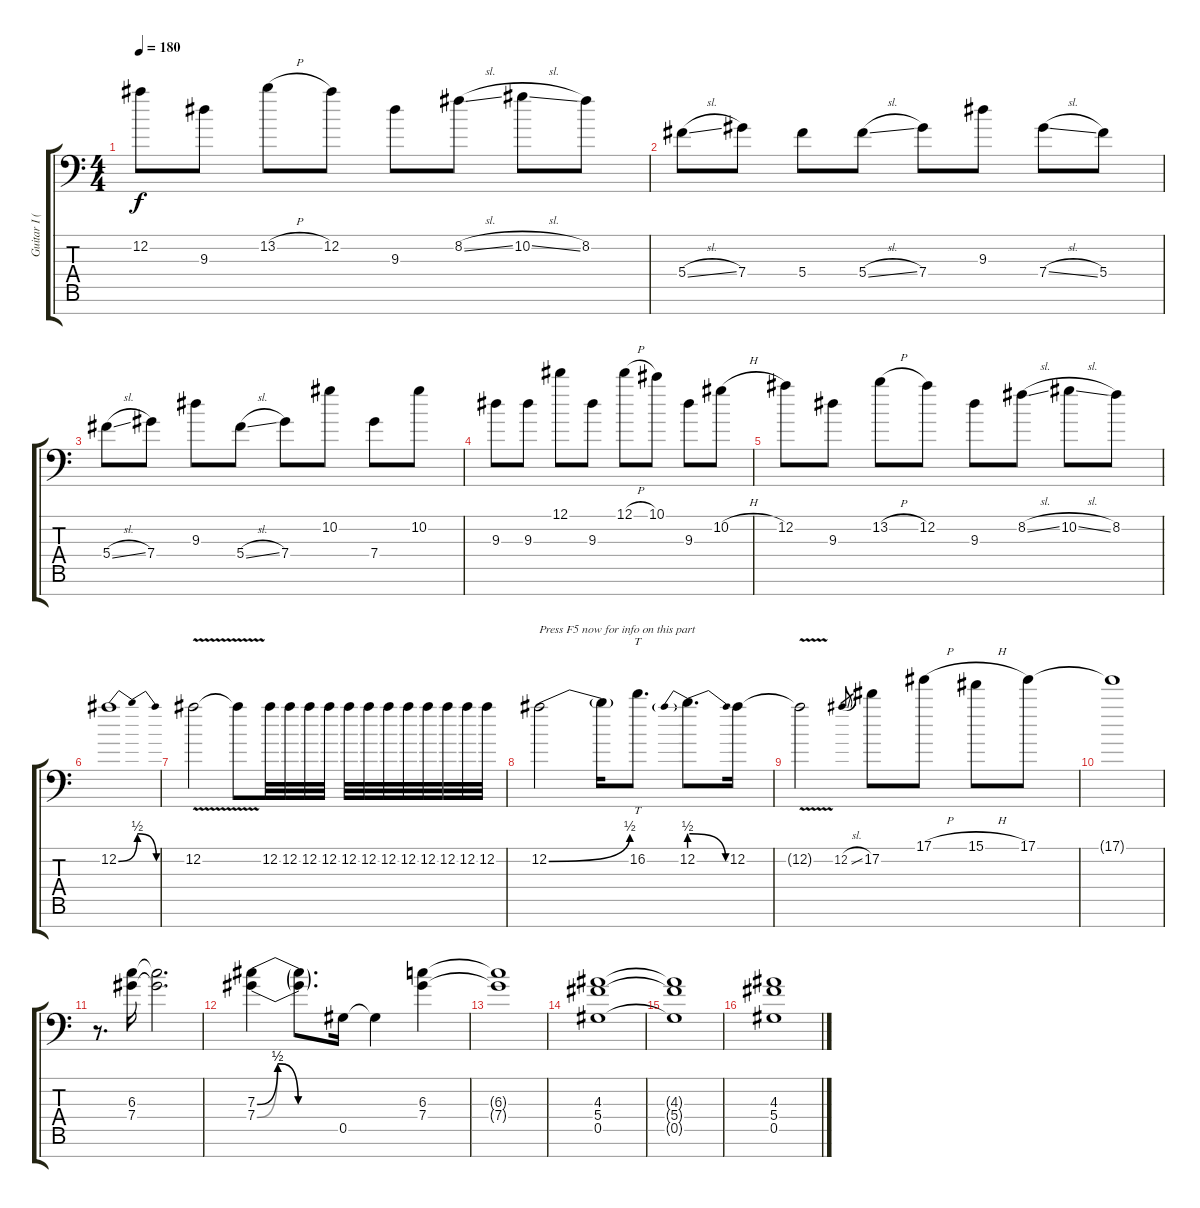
\track ("Guitar I (Left)" "Guitar I (") {instrument overdrivenguitar}
\staff {score tabs}
\tuning (Eb4 Bb3 Gb3 Db3 Ab2 Eb2 Ab1) {hide}
\ts (4 4)
\tempo 180
\clef f4
\ks c
12.2.8{dy f} 9.3.8 13.2{h}.8 12.2.8 9.3.8 8.2{sl}.8 10.2{sl}.8 8.2.8 |
5.4{sl}.8 7.4.8 5.4.8 5.4{sl}.8 7.4.8 9.3.8 7.4{sl}.8 5.4.8 |
5.4{sl}.8 7.4.8 9.3.8 5.4{sl}.8 7.4.8 10.2.8 7.4.8 10.2.8 |
9.3.8 9.3.8 12.1.8 9.3.8 12.1{h}.8 10.1.8 9.3.8 10.2{h}.8 |
12.2.8 9.3.8 13.2{h}.8 12.2.8 9.3.8 8.2{sl}.8 10.2{sl}.8 8.2.8 |
12.2{be (bendrelease 0 0 15 2 45 2 60 0)}.1 |
12.2{v}.2 12.2{t}.8 12.2.32 12.2.32 12.2.32 12.2.32 12.2.32 12.2.32 12.2.32 12.2.32 12.2.32 12.2.32 12.2.32 12.2.32 |
12.2{be (bend 0 0 60 2)}.2{txt "Press F5 now for info on this part"} 12.2{t}.16 16.2.8{tt d} 12.2{be (prebendrelease 0 2 60 0)}.8{d} 12.2.16 |
12.2{v t}.2 12.2{sl}.8{gr} 17.2.8 17.1{h}.8 15.1{h}.8 17.1.8 |
17.1{t}.1 |
r.8{d} (6.3 7.4).16 (6.3{t} 7.4{t}).2{d} |
(7.3{be (custom 0 0 15 2 30 0 60 0)} 7.4{be (custom 0 0 15 2 30 0 60 0)}).4 (7.3{t} 7.4{t}).8{d} 0.5.16 0.5{t}.4 (6.3 7.4).4 |
(6.3{t} 7.4{t}).1 |
(4.3 5.4 0.5).1 |
(4.3{t} 5.4{t} 0.5{t}).1 |
(4.3 5.4 0.5).1
